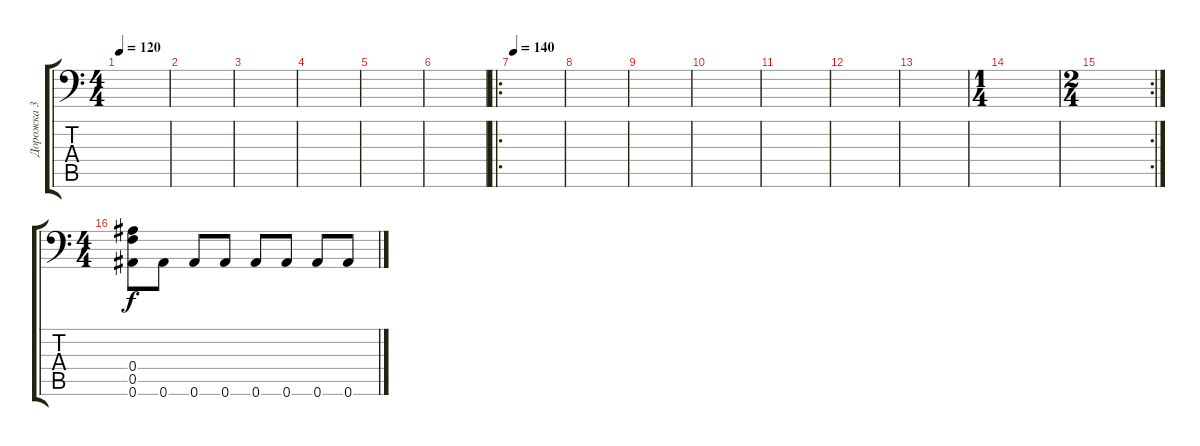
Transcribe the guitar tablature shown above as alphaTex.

\track ("Дорожка 3" "Дорожка 3") {instrument distortionguitar}
\staff {score tabs}
\tuning (C4 G3 Eb3 Bb2 F2 Bb1) {hide}
\ts (4 4)
\tempo 120
\clef f4
\ks c
|
|
|
|
|
|
\ro
\tempo 140
|
|
|
|
|
|
|
\ts (1 4)
|
\rc 2
\ts (2 4)
|
\ts (4 4)
(0.4 0.5 0.6).8 0.6.8 0.6.8 0.6.8 0.6.8 0.6.8 0.6.8 0.6.8
